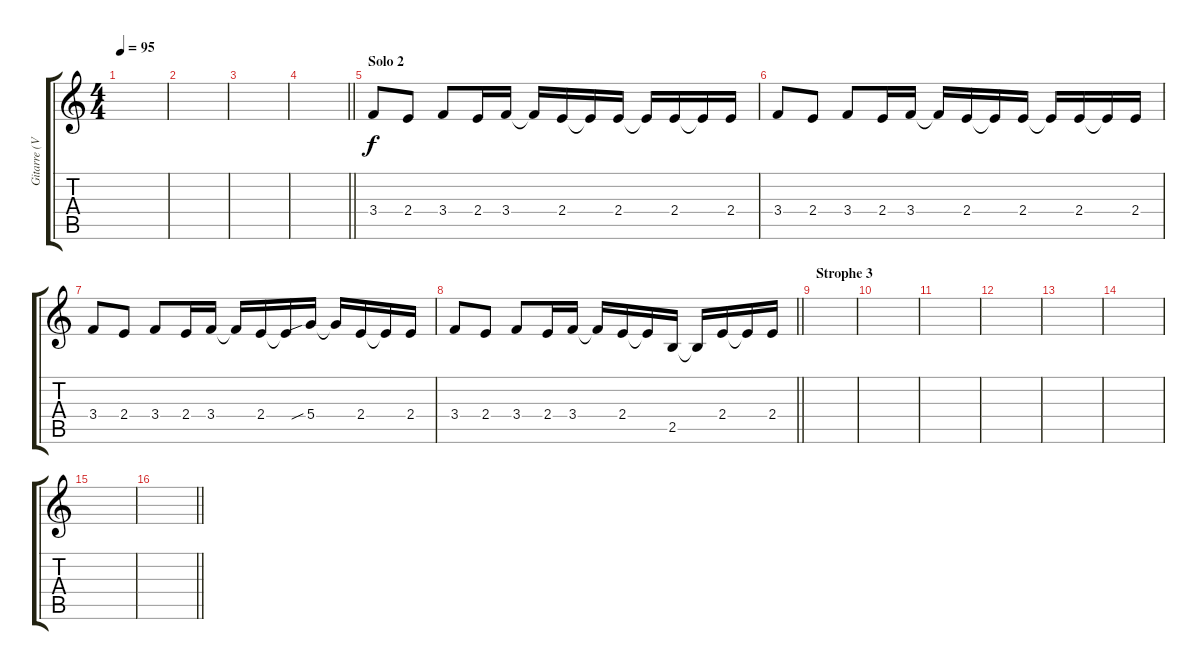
\track ("Gitarre (Verzerrt)" "Gitarre (V") {instrument distortionguitar}
\staff {score tabs}
\tuning (E4 B3 G3 D3 A2 E2) {hide}
\ts (4 4)
\tempo 95
\clef g2
\ks c
|
|
|
\barLineRight lightlight
|
\section ("" "Solo 2")
3.4.8 2.4.8 3.4.8 2.4.16 3.4.16 3.4{t}.16 2.4.16 2.4{t}.16 2.4.16 2.4{t}.16 2.4.16 2.4{t}.16 2.4.16 |
3.4.8 2.4.8 3.4.8 2.4.16 3.4.16 3.4{t}.16 2.4.16 2.4{t}.16 2.4.16 2.4{t}.16 2.4.16 2.4{t}.16 2.4.16 |
3.4.8 2.4.8 3.4.8 2.4.16 3.4.16 3.4{t}.16 2.4.16 2.4{t}.16 5.4{sib}.16 5.4{t}.16 2.4.16 2.4{t}.16 2.4.16 |
\barLineRight lightlight
3.4.8 2.4.8 3.4.8 2.4.16 3.4.16 3.4{t}.16 2.4.16 2.4{t}.16 2.5.16 2.5{t}.16 2.4.16 2.4{t}.16 2.4.16 |
\section ("" "Strophe 3")
|
|
|
|
|
|
|
\barLineRight lightlight
